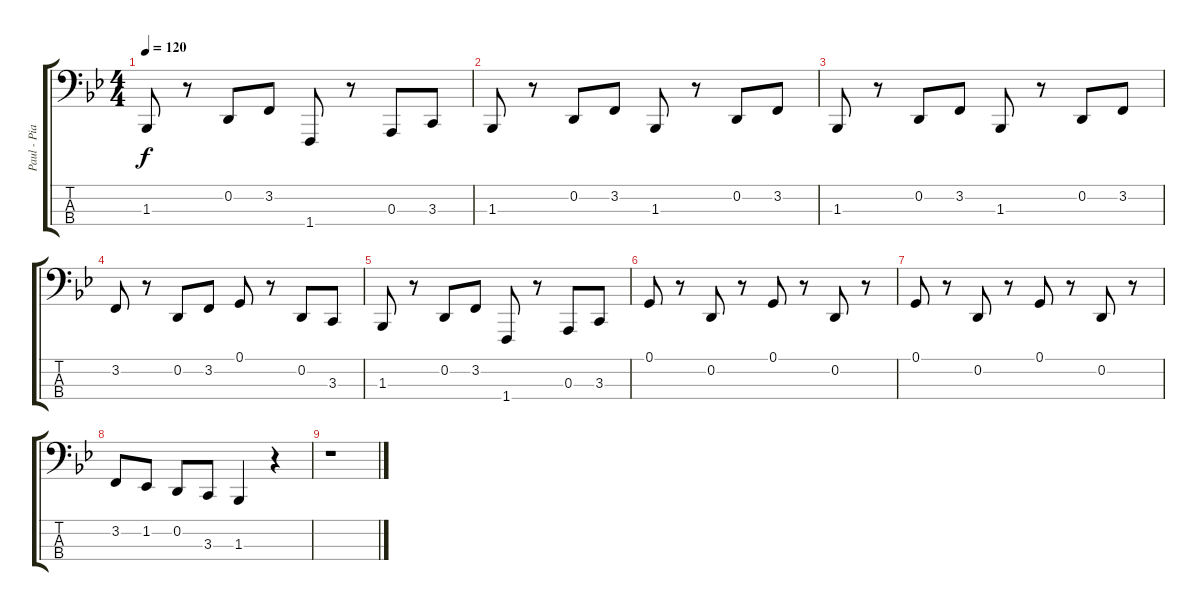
\track ("Paul - Piano Bass" "Paul - Pia") {instrument honkytonkpiano}
\staff {score tabs}
\tuning (G2 D2 A1 E1) {hide}
\ts (4 4)
\tempo 120
\clef f4
\ks bb
1.3.8{dy f} r.8 0.2.8 3.2.8 1.4.8 r.8 0.3.8 3.3.8 |
1.3.8 r.8 0.2.8 3.2.8 1.3.8 r.8 0.2.8 3.2.8 |
1.3.8 r.8 0.2.8 3.2.8 1.3.8 r.8 0.2.8 3.2.8 |
3.2.8 r.8 0.2.8 3.2.8 0.1.8 r.8 0.2.8 3.3.8 |
1.3.8 r.8 0.2.8 3.2.8 1.4.8 r.8 0.3.8 3.3.8 |
0.1.8 r.8 0.2.8 r.8 0.1.8 r.8 0.2.8 r.8 |
0.1.8 r.8 0.2.8 r.8 0.1.8 r.8 0.2.8 r.8 |
3.2.8 1.2.8 0.2.8 3.3.8 1.3.4 r.4 |
r.1
